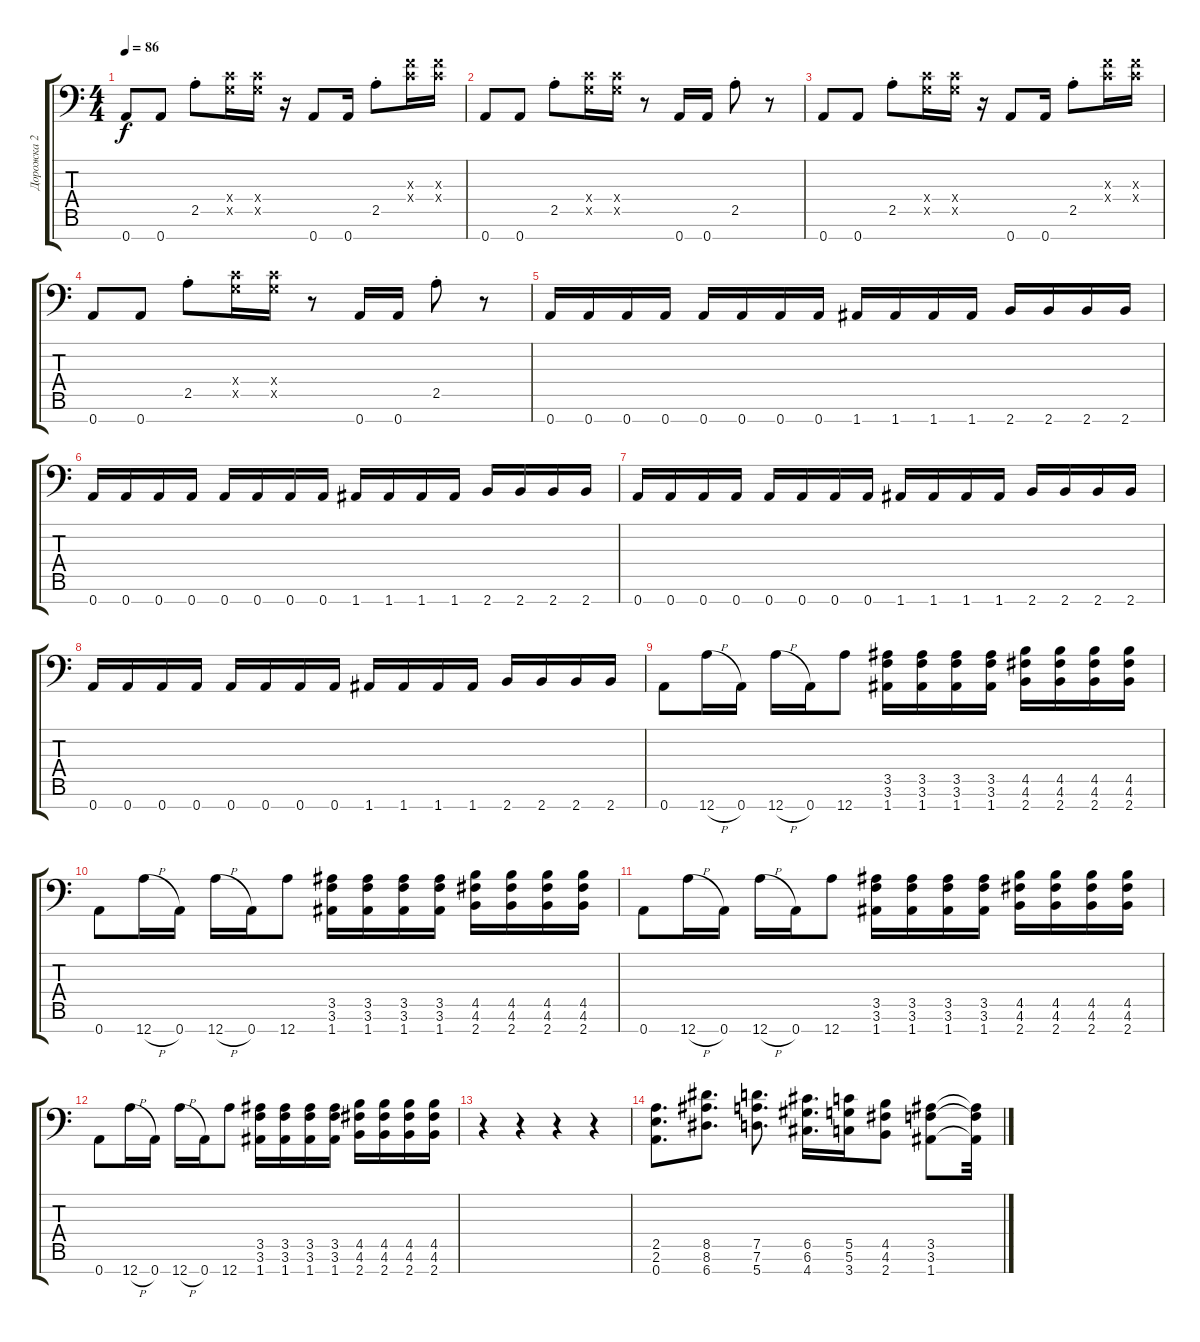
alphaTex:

\track ("Дорожка 2" "Дорожка 2") {instrument overdrivenguitar}
\staff {score tabs}
\tuning (D4 A3 F3 C3 G2 D2 A1) {hide}
\ts (4 4)
\tempo 86
\clef f4
\ks c
0.7.8{dy f} 0.7.8 2.5{st}.8 (0.4{x} 0.5{x}).16 (0.4{x} 0.5{x}).16 r.16 0.7.8 0.7.16 2.5{st}.8 (0.3{x} 0.4{x}).16 (0.3{x} 0.4{x}).16 |
0.7.8 0.7.8 2.5{st}.8 (0.4{x} 0.5{x}).16 (0.4{x} 0.5{x}).16 r.8 0.7.16 0.7.16 2.5{st}.8 r.8 |
0.7.8 0.7.8 2.5{st}.8 (0.4{x} 0.5{x}).16 (0.4{x} 0.5{x}).16 r.16 0.7.8 0.7.16 2.5{st}.8 (0.3{x} 0.4{x}).16 (0.3{x} 0.4{x}).16 |
0.7.8 0.7.8 2.5{st}.8 (0.4{x} 0.5{x}).16 (0.4{x} 0.5{x}).16 r.8 0.7.16 0.7.16 2.5{st}.8 r.8 |
0.7.16{volume 11} 0.7.16 0.7.16 0.7.16 0.7.16 0.7.16 0.7.16 0.7.16 1.7.16 1.7.16 1.7.16 1.7.16 2.7.16 2.7.16 2.7.16 2.7.16 |
0.7.16{volume 11} 0.7.16 0.7.16 0.7.16 0.7.16 0.7.16 0.7.16 0.7.16 1.7.16 1.7.16 1.7.16 1.7.16 2.7.16 2.7.16 2.7.16 2.7.16 |
0.7.16{volume 11} 0.7.16 0.7.16 0.7.16 0.7.16 0.7.16 0.7.16 0.7.16 1.7.16 1.7.16 1.7.16 1.7.16 2.7.16 2.7.16 2.7.16 2.7.16 |
0.7.16{volume 16} 0.7.16 0.7.16 0.7.16 0.7.16 0.7.16 0.7.16 0.7.16 1.7.16 1.7.16 1.7.16 1.7.16 2.7.16 2.7.16 2.7.16 2.7.16 |
0.7.8 12.7{h}.16 0.7.16 12.7{h}.16 0.7.16 12.7.8 (3.5 3.6 1.7).16 (3.5 3.6 1.7).16 (3.5 3.6 1.7).16 (3.5 3.6 1.7).16 (4.5 4.6 2.7).16 (4.5 4.6 2.7).16 (4.5 4.6 2.7).16 (4.5 4.6 2.7).16 |
0.7.8 12.7{h}.16 0.7.16 12.7{h}.16 0.7.16 12.7.8 (3.5 3.6 1.7).16 (3.5 3.6 1.7).16 (3.5 3.6 1.7).16 (3.5 3.6 1.7).16 (4.5 4.6 2.7).16 (4.5 4.6 2.7).16 (4.5 4.6 2.7).16 (4.5 4.6 2.7).16 |
0.7.8 12.7{h}.16 0.7.16 12.7{h}.16 0.7.16 12.7.8 (3.5 3.6 1.7).16 (3.5 3.6 1.7).16 (3.5 3.6 1.7).16 (3.5 3.6 1.7).16 (4.5 4.6 2.7).16 (4.5 4.6 2.7).16 (4.5 4.6 2.7).16 (4.5 4.6 2.7).16 |
0.7.8 12.7{h}.16 0.7.16 12.7{h}.16 0.7.16 12.7.8 (3.5 3.6 1.7).16 (3.5 3.6 1.7).16 (3.5 3.6 1.7).16 (3.5 3.6 1.7).16 (4.5 4.6 2.7).16 (4.5 4.6 2.7).16 (4.5 4.6 2.7).16 (4.5 4.6 2.7).16 |
r.4 r.4 r.4 r.4 |
(2.5 2.6 0.7).8{d} (8.5 8.6 6.7).8{d} (7.5 7.6 5.7).8{d} (6.5 6.6 4.7).16{d} (5.5 5.6 3.7).16 (4.5 4.6 2.7).8 (3.5 3.6 1.7).8 (3.5{t} 3.6{t} 1.7{t}).32
